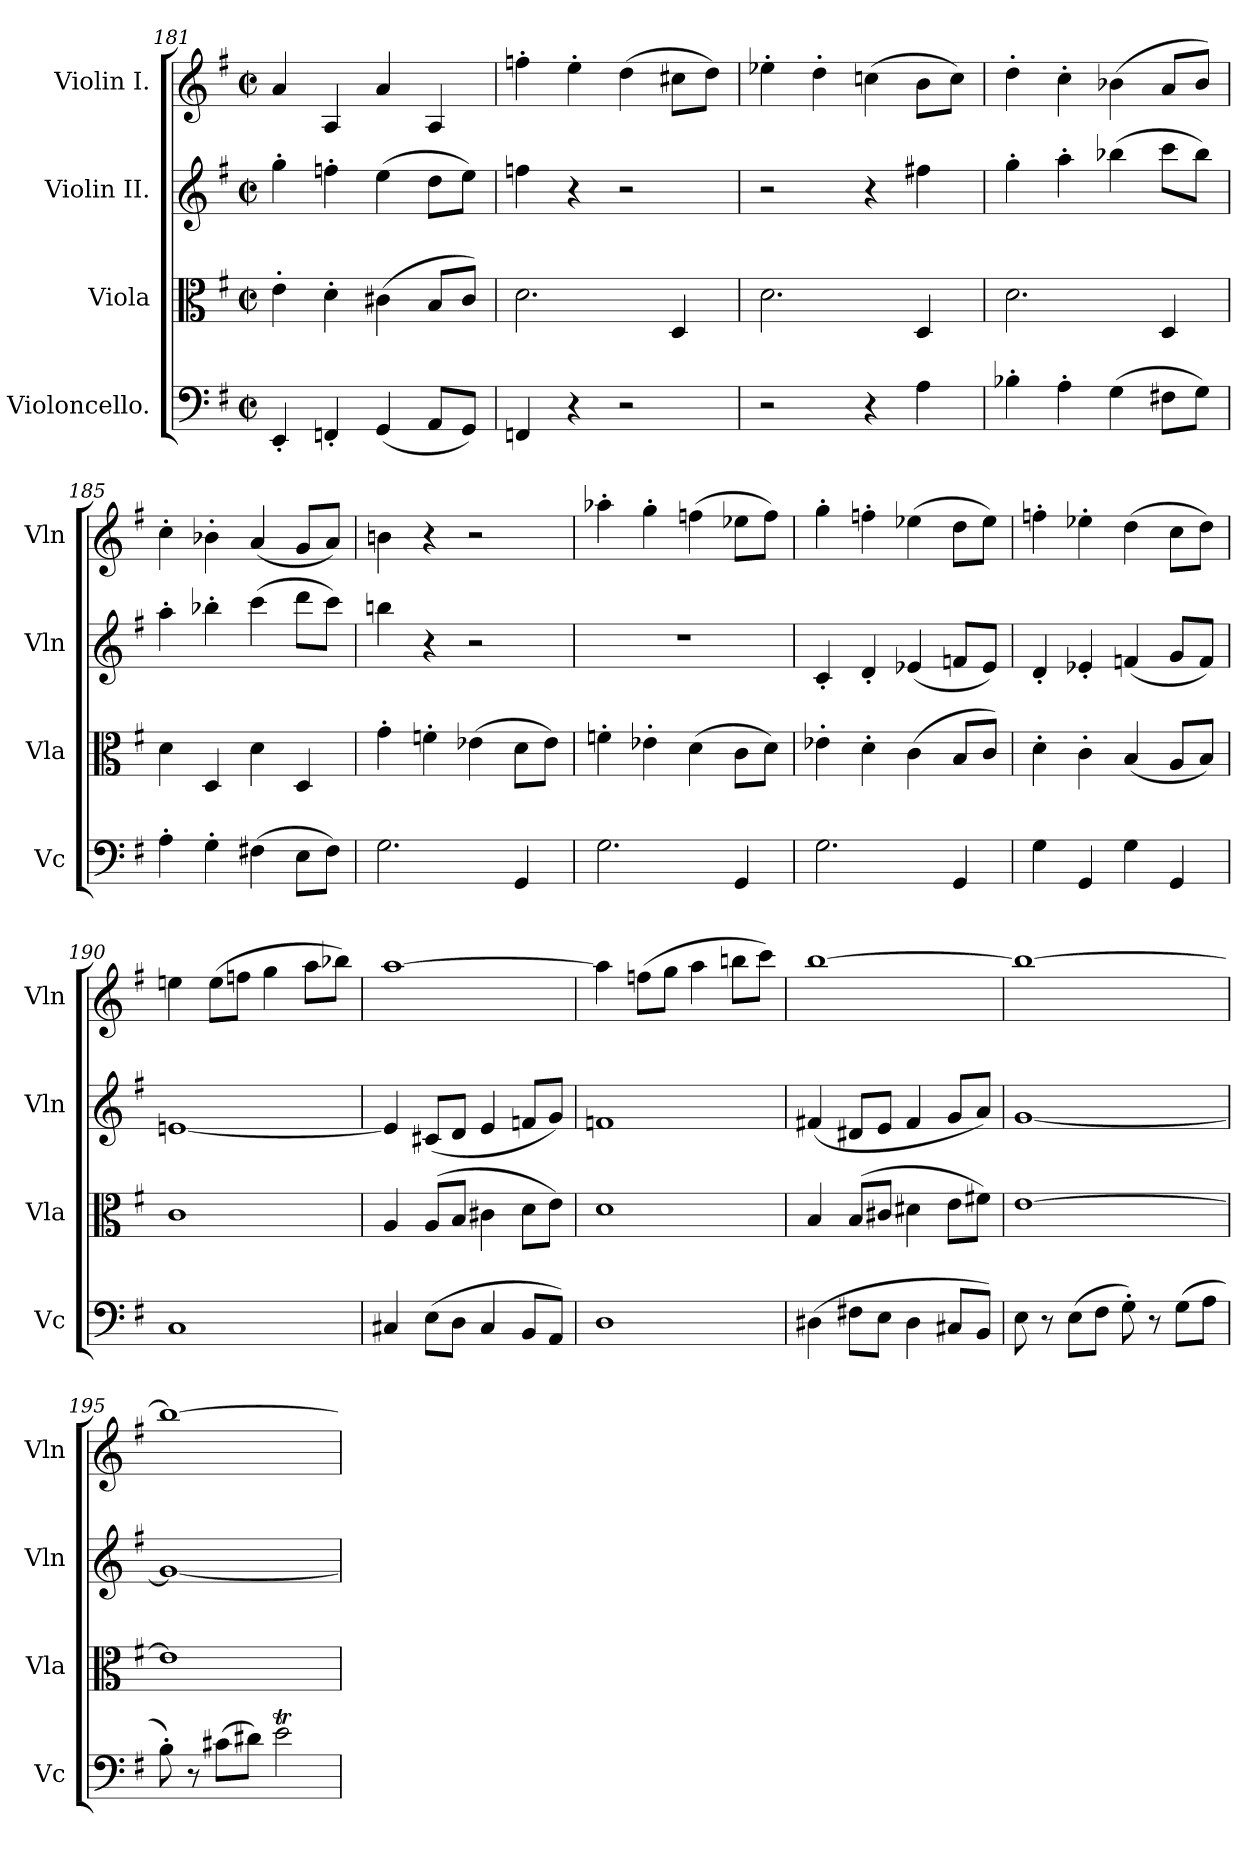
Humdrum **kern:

**kern	**kern	**kern	**kern
*part4	*part3	*part2	*part1
*staff4	*staff3	*staff2	*staff1
*I"Violoncello.	*I"Viola	*I"Violin II.	*I"Violin I.
*I'Vc	*I'Vla	*I'Vln	*I'Vln
*clefF4	*clefC3	*clefG2	*clefG2
*k[f#]	*k[f#]	*k[f#]	*k[f#]
*M2/2	*M2/2	*M2/2	*M2/2
*met(c|)	*met(c|)	*met(c|)	*met(c|)
=181	=181	=181	=181
4EE'	4e'	4gg'	4a
4FFn'	4d'	4ffn'	4A
(4GG	(4c#X	(4ee	4a
8AAL	8BL	8ddL	4A
8GGJ)	8c#J)	8eeJ)	.
=182	=182	=182	=182
4FFn	2.d	4ffn	4ffn'
4r	.	4r	4ee'
2r	.	2r	(4dd
.	4D	.	8cc#XL
.	.	.	8ddJ)
=183	=183	=183	=183
2r	2.d	2r	4ee-X'
.	.	.	4dd'
4r	.	4r	(4ccn
4A	4D	4ff#X	8bL
.	.	.	8ccJ)
=184	=184	=184	=184
4B-X'	2.d	4gg'	4dd'
4A'	.	4aa'	4cc'
(4G	.	(4bb-X	(4b-X
8F#XL	4D	8cccL	8aL
8GJ)	.	8bb-J)	8b-J)
=185	=185	=185	=185
4A'	4d	4aa'	4cc'
4G'	4D	4bb-X'	4b-X'
(4F#X	4d	(4ccc	(4a
8EL	4D	8dddL	8gL
8F#J)	.	8cccJ)	8aJ)
=186	=186	=186	=186
2.G	4g'	4bbn	4bn
.	4fn'	4r	4r
.	(4e-X	2r	2r
4GG	8dL	.	.
.	8e-J)	.	.
=187	=187	=187	=187
2.G	4fn'	1r	4aa-X'
.	4e-X'	.	4gg'
.	(4d	.	(4ffn
4GG	8cL	.	8ee-XL
.	8dJ)	.	8ffJ)
=188	=188	=188	=188
2.G	4e-X'	4c'	4gg'
.	4d'	4d'	4ffn'
.	(4c	(4e-X	(4ee-X
4GG	8BL	8fnL	8ddL
.	8cJ)	8e-J)	8ee-J)
=189	=189	=189	=189
4G	4d'	4d'	4ffn'
4GG	4c'	4e-X'	4ee-X'
4G	(4B	(4fn	(4dd
4GG	8AL	8gL	8ccL
.	8BJ)	8fJ)	8ddJ)
=190	=190	=190	=190
1C	1c	[1en	4een
.	.	.	(8eeL
.	.	.	8ffnJ
.	.	.	4gg
.	.	.	8aaL
.	.	.	8bb-XJ)
=191	=191	=191	=191
4C#X	4A	4e]	[1aa
(8EL	(8AL	(8c#XL	.
8DJ	8BJ	8dJ	.
4C#	4c#X	4e	.
8BBL	8dL	8fnL	.
8AAJ)	8eJ)	8gJ)	.
=192	=192	=192	=192
1D	1d	1fn	4aa]
.	.	.	(8ffnL
.	.	.	8ggJ
.	.	.	4aa
.	.	.	8bbnL
.	.	.	8cccJ)
=193	=193	=193	=193
(4D#X	4B	(4f#X	[1bb
8F#XL	(8BL	8d#XL	.
8EJ	8c#XJ	8eJ	.
4D#	4d#X	4f#	.
8C#XL	8eL	8gL	.
8BBJ)	8f#XJ)	8aJ)	.
=194	=194	=194	=194
8E	[1e	[1g	1bb_
8r	.	.	.
(8EL	.	.	.
8F#J	.	.	.
8G')	.	.	.
8r	.	.	.
(8GL	.	.	.
8AJ	.	.	.
=195	=195	=195	=195
8B')	1e]	1g_	1bb_
8r	.	.	.
(8c#XL	.	.	.
8d#XJ)	.	.	.
2eT	.	.	.
=	=	=	=
*-	*-	*-	*-
